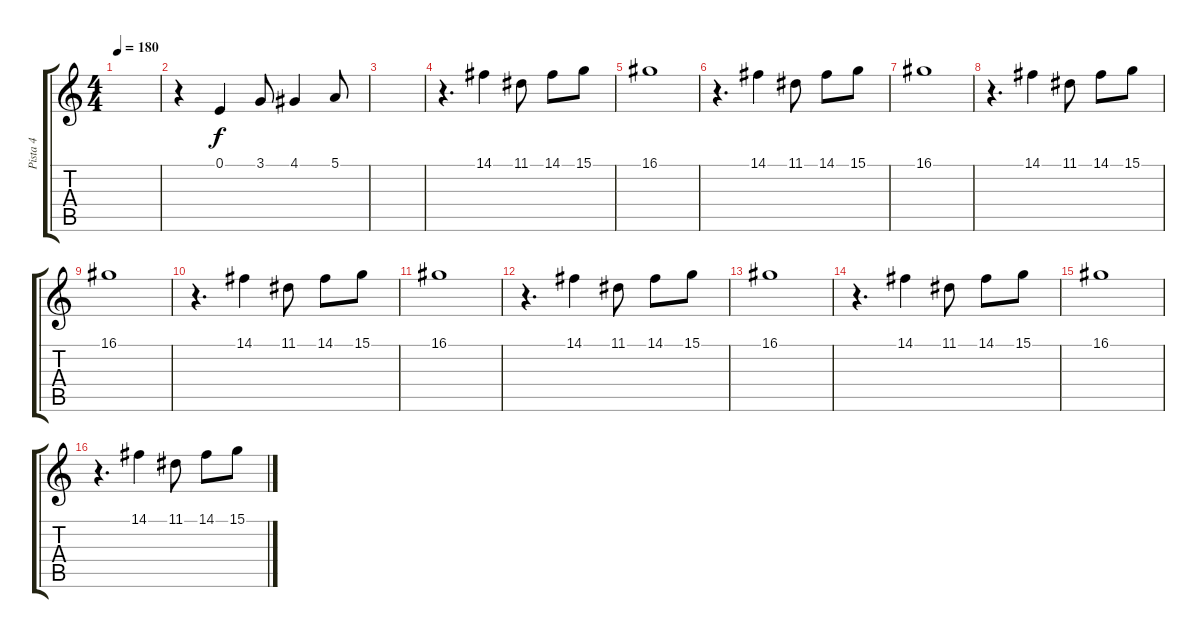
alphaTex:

\track ("Pista 4" "Pista 4") {instrument pizzicatostrings}
\staff {score tabs}
\tuning (E4 B3 G3 D3 A2 E2) {hide}
\ts (4 4)
\tempo 180
\clef g2
\ks c
|
r.4{volume 13} 0.1.4 3.1.8 4.1.4 5.1.8 |
|
r.4{d} 14.1.4 11.1.8 14.1.8 15.1.8 |
16.1.1 |
r.4{d} 14.1.4 11.1.8 14.1.8 15.1.8 |
16.1.1 |
r.4{d} 14.1.4 11.1.8 14.1.8 15.1.8 |
16.1.1 |
r.4{d} 14.1.4 11.1.8 14.1.8 15.1.8 |
16.1.1 |
r.4{d} 14.1.4 11.1.8 14.1.8 15.1.8 |
16.1.1 |
r.4{d} 14.1.4 11.1.8 14.1.8 15.1.8 |
16.1.1 |
r.4{d} 14.1.4 11.1.8 14.1.8 15.1.8
